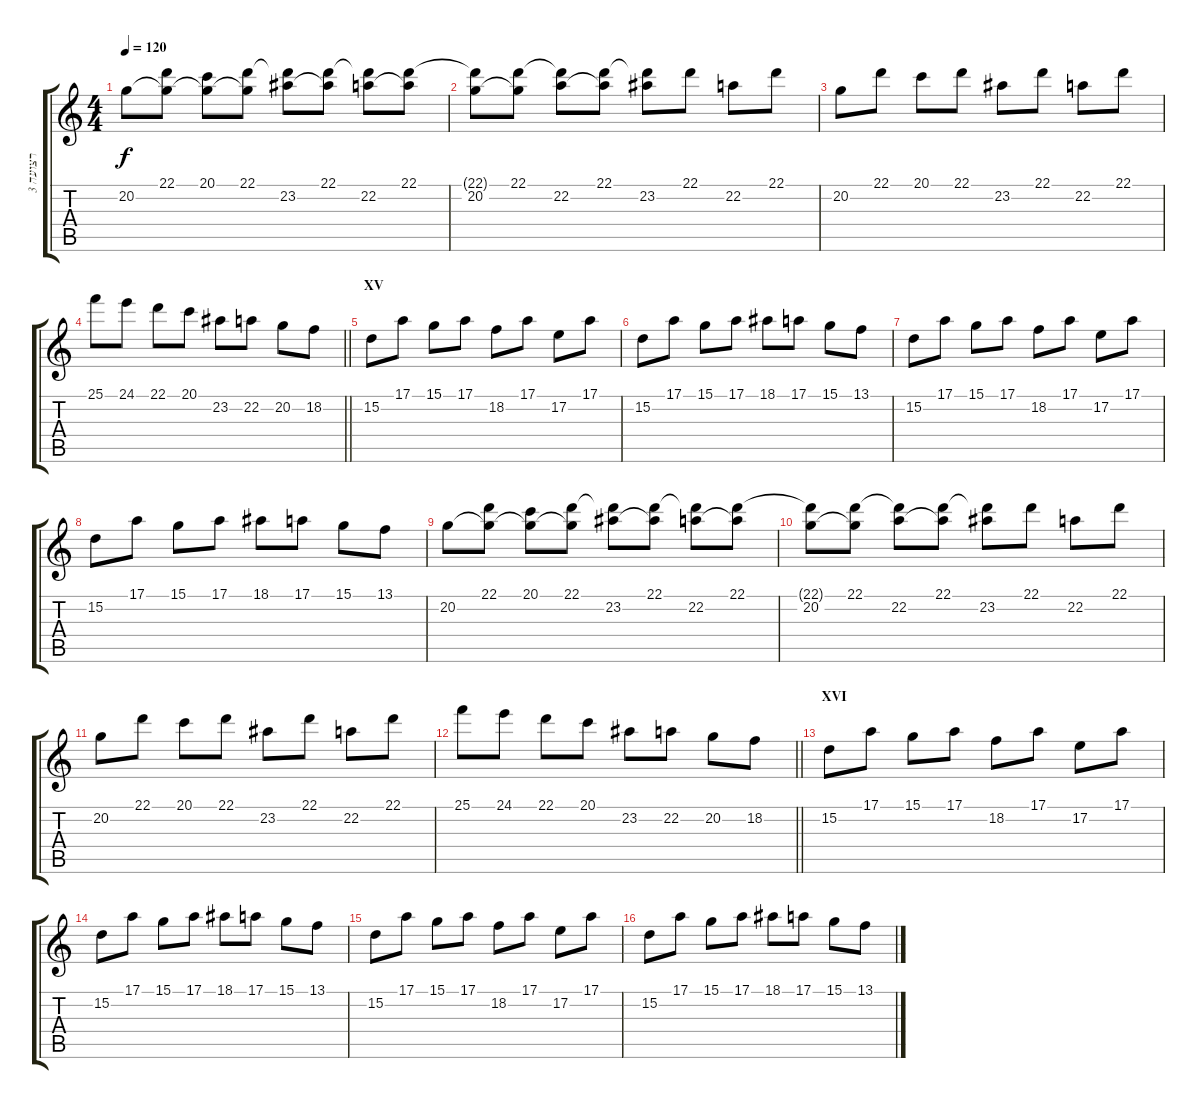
\track ("רצועה 3" "רצועה 3") {instrument rockorgan}
\staff {score tabs}
\tuning (E4 B3 G3 D3 A2 E2) {hide}
\ts (4 4)
\tempo 120
\clef g2
\ks c
20.2.8{dy f} (22.1 20.2{t}).8 (20.1 20.2{t}).8 (22.1 20.2{t}).8 (22.1{t} 23.2).8 (22.1 23.2{t}).8 (22.1{t} 22.2).8 (22.1 22.2{t}).8 |
(22.1{t} 20.2).8 (22.1 20.2{t}).8 (22.1{t} 22.2).8 (22.1 22.2{t}).8 (22.1{t} 23.2).8 22.1.8 22.2.8 22.1.8 |
20.2.8 22.1.8 20.1.8 22.1.8 23.2.8 22.1.8 22.2.8 22.1.8 |
\barLineRight lightlight
25.1.8 24.1.8 22.1.8 20.1.8 23.2.8 22.2.8 20.2.8 18.2.8 |
\section ("" "XV")
15.2.8 17.1.8 15.1.8 17.1.8 18.2.8 17.1.8 17.2.8 17.1.8 |
15.2.8 17.1.8 15.1.8 17.1.8 18.1.8 17.1.8 15.1.8 13.1.8 |
15.2.8 17.1.8 15.1.8 17.1.8 18.2.8 17.1.8 17.2.8 17.1.8 |
15.2.8 17.1.8 15.1.8 17.1.8 18.1.8 17.1.8 15.1.8 13.1.8 |
20.2.8 (22.1 20.2{t}).8 (20.1 20.2{t}).8 (22.1 20.2{t}).8 (22.1{t} 23.2).8 (22.1 23.2{t}).8 (22.1{t} 22.2).8 (22.1 22.2{t}).8 |
(22.1{t} 20.2).8 (22.1 20.2{t}).8 (22.1{t} 22.2).8 (22.1 22.2{t}).8 (22.1{t} 23.2).8 22.1.8 22.2.8 22.1.8 |
20.2.8 22.1.8 20.1.8 22.1.8 23.2.8 22.1.8 22.2.8 22.1.8 |
\barLineRight lightlight
25.1.8 24.1.8 22.1.8 20.1.8 23.2.8 22.2.8 20.2.8 18.2.8 |
\section ("" "XVI")
15.2.8 17.1.8 15.1.8 17.1.8 18.2.8 17.1.8 17.2.8 17.1.8 |
15.2.8 17.1.8 15.1.8 17.1.8 18.1.8 17.1.8 15.1.8 13.1.8 |
15.2.8 17.1.8 15.1.8 17.1.8 18.2.8 17.1.8 17.2.8 17.1.8 |
15.2.8 17.1.8 15.1.8 17.1.8 18.1.8 17.1.8 15.1.8 13.1.8
